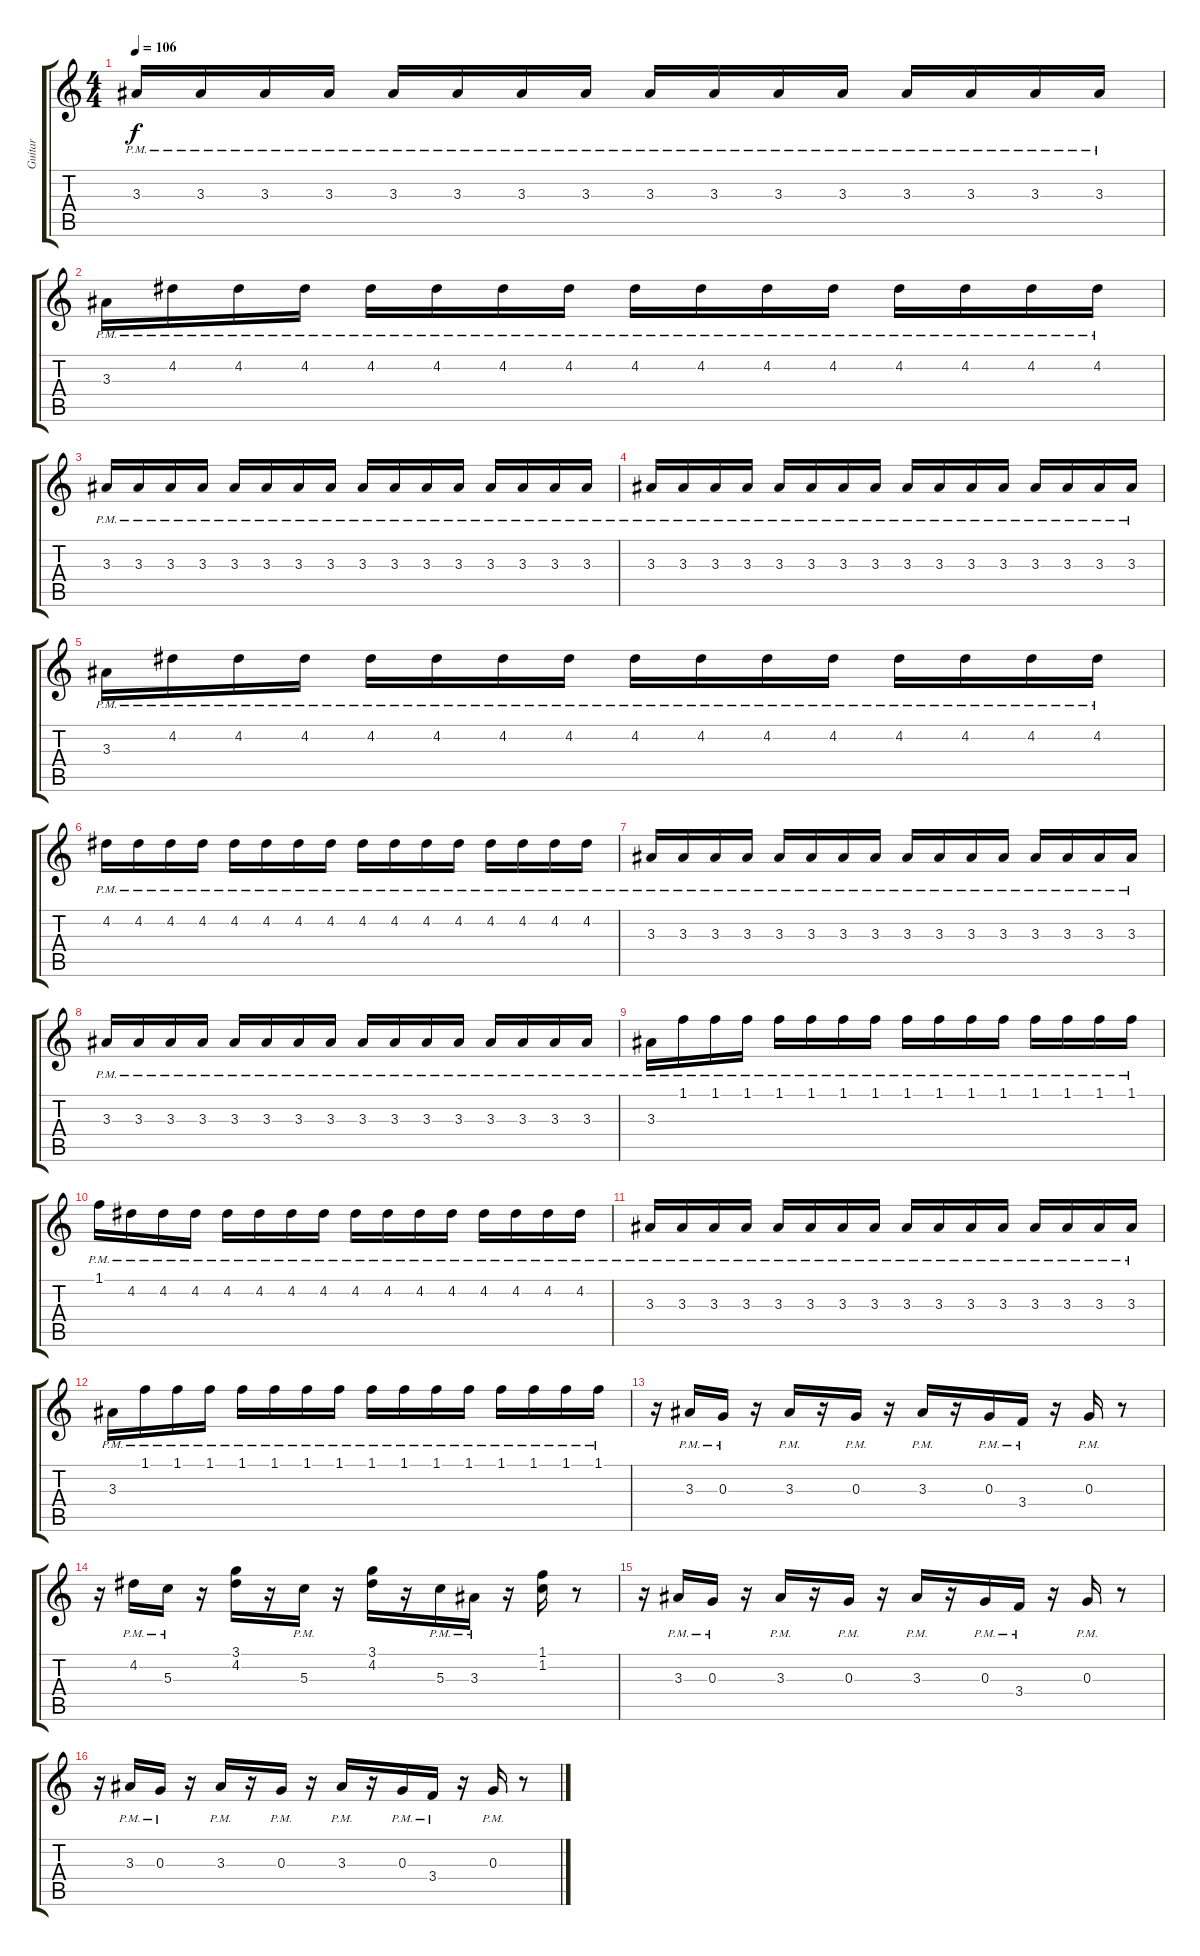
\track ("Guitar" "Guitar") {instrument overdrivenguitar}
\staff {score tabs}
\tuning (E4 B3 G3 D3 A2 E2) {hide}
\ts (4 4)
\tempo 106
\clef g2
\ks c
3.3{pm}.16{dy f} 3.3{pm}.16 3.3{pm}.16 3.3{pm}.16 3.3{pm}.16 3.3{pm}.16 3.3{pm}.16 3.3{pm}.16 3.3{pm}.16 3.3{pm}.16 3.3{pm}.16 3.3{pm}.16 3.3{pm}.16 3.3{pm}.16 3.3{pm}.16 3.3{pm}.16 |
3.3{pm}.16 4.2{pm}.16 4.2{pm}.16 4.2{pm}.16 4.2{pm}.16 4.2{pm}.16 4.2{pm}.16 4.2{pm}.16 4.2{pm}.16 4.2{pm}.16 4.2{pm}.16 4.2{pm}.16 4.2{pm}.16 4.2{pm}.16 4.2{pm}.16 4.2{pm}.16 |
3.3{pm}.16 3.3{pm}.16 3.3{pm}.16 3.3{pm}.16 3.3{pm}.16 3.3{pm}.16 3.3{pm}.16 3.3{pm}.16 3.3{pm}.16 3.3{pm}.16 3.3{pm}.16 3.3{pm}.16 3.3{pm}.16 3.3{pm}.16 3.3{pm}.16 3.3{pm}.16 |
3.3{pm}.16 3.3{pm}.16 3.3{pm}.16 3.3{pm}.16 3.3{pm}.16 3.3{pm}.16 3.3{pm}.16 3.3{pm}.16 3.3{pm}.16 3.3{pm}.16 3.3{pm}.16 3.3{pm}.16 3.3{pm}.16 3.3{pm}.16 3.3{pm}.16 3.3{pm}.16 |
3.3{pm}.16 4.2{pm}.16 4.2{pm}.16 4.2{pm}.16 4.2{pm}.16 4.2{pm}.16 4.2{pm}.16 4.2{pm}.16 4.2{pm}.16 4.2{pm}.16 4.2{pm}.16 4.2{pm}.16 4.2{pm}.16 4.2{pm}.16 4.2{pm}.16 4.2{pm}.16 |
4.2{pm}.16 4.2{pm}.16 4.2{pm}.16 4.2{pm}.16 4.2{pm}.16 4.2{pm}.16 4.2{pm}.16 4.2{pm}.16 4.2{pm}.16 4.2{pm}.16 4.2{pm}.16 4.2{pm}.16 4.2{pm}.16 4.2{pm}.16 4.2{pm}.16 4.2{pm}.16 |
3.3{pm}.16 3.3{pm}.16 3.3{pm}.16 3.3{pm}.16 3.3{pm}.16 3.3{pm}.16 3.3{pm}.16 3.3{pm}.16 3.3{pm}.16 3.3{pm}.16 3.3{pm}.16 3.3{pm}.16 3.3{pm}.16 3.3{pm}.16 3.3{pm}.16 3.3{pm}.16 |
3.3{pm}.16 3.3{pm}.16 3.3{pm}.16 3.3{pm}.16 3.3{pm}.16 3.3{pm}.16 3.3{pm}.16 3.3{pm}.16 3.3{pm}.16 3.3{pm}.16 3.3{pm}.16 3.3{pm}.16 3.3{pm}.16 3.3{pm}.16 3.3{pm}.16 3.3{pm}.16 |
3.3{pm}.16 1.1{pm}.16 1.1{pm}.16 1.1{pm}.16 1.1{pm}.16 1.1{pm}.16 1.1{pm}.16 1.1{pm}.16 1.1{pm}.16 1.1{pm}.16 1.1{pm}.16 1.1{pm}.16 1.1{pm}.16 1.1{pm}.16 1.1{pm}.16 1.1{pm}.16 |
1.1{pm}.16 4.2{pm}.16 4.2{pm}.16 4.2{pm}.16 4.2{pm}.16 4.2{pm}.16 4.2{pm}.16 4.2{pm}.16 4.2{pm}.16 4.2{pm}.16 4.2{pm}.16 4.2{pm}.16 4.2{pm}.16 4.2{pm}.16 4.2{pm}.16 4.2{pm}.16 |
3.3{pm}.16 3.3{pm}.16 3.3{pm}.16 3.3{pm}.16 3.3{pm}.16 3.3{pm}.16 3.3{pm}.16 3.3{pm}.16 3.3{pm}.16 3.3{pm}.16 3.3{pm}.16 3.3{pm}.16 3.3{pm}.16 3.3{pm}.16 3.3{pm}.16 3.3{pm}.16 |
3.3{pm}.16 1.1{pm}.16 1.1{pm}.16 1.1{pm}.16 1.1{pm}.16 1.1{pm}.16 1.1{pm}.16 1.1{pm}.16 1.1{pm}.16 1.1{pm}.16 1.1{pm}.16 1.1{pm}.16 1.1{pm}.16 1.1{pm}.16 1.1{pm}.16 1.1{pm}.16 |
r.16 3.3{pm}.16 0.3{pm}.16 r.16 3.3{pm}.16 r.16 0.3{pm}.16 r.16 3.3{pm}.16 r.16 0.3{pm}.16 3.4{pm}.16 r.16 0.3{pm}.16 r.8 |
r.16 4.2{pm}.16 5.3{pm}.16 r.16 (3.1 4.2).16 r.16 5.3{pm}.16 r.16 (3.1 4.2).16 r.16 5.3{pm}.16 3.3{pm}.16 r.16 (1.1 1.2).16 r.8 |
r.16 3.3{pm}.16 0.3{pm}.16 r.16 3.3{pm}.16 r.16 0.3{pm}.16 r.16 3.3{pm}.16 r.16 0.3{pm}.16 3.4{pm}.16 r.16 0.3{pm}.16 r.8 |
r.16 3.3{pm}.16 0.3{pm}.16 r.16 3.3{pm}.16 r.16 0.3{pm}.16 r.16 3.3{pm}.16 r.16 0.3{pm}.16 3.4{pm}.16 r.16 0.3{pm}.16 r.8
